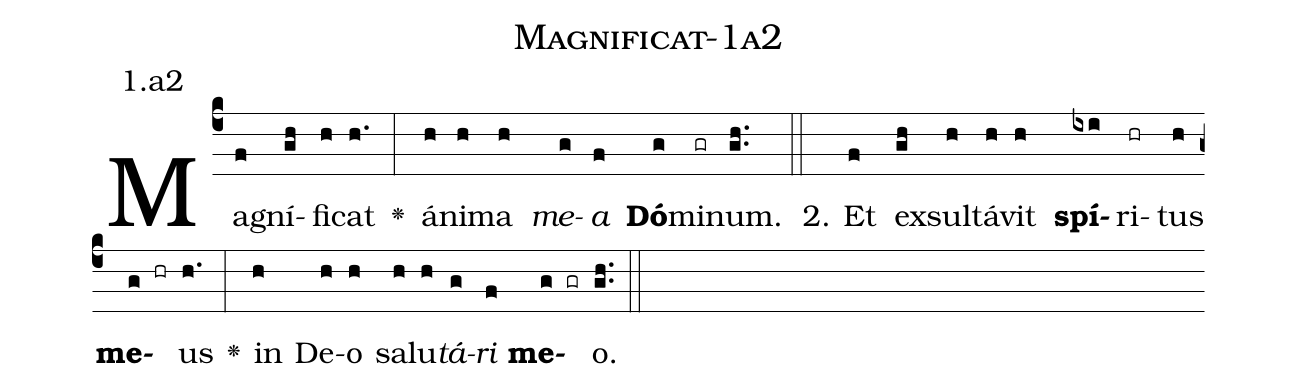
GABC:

name: Magnificat-1a2;
annotation: 1.a2;
%%
(c4)Ma(f)gní(gh)fi(h)cat(h.) <v>\greheightstar</v>(:) á(h)ni(h)ma(h) <i>me</i>(g)<i>a</i>(f) <b>Dó</b>(g)mi(gr)num.(gh..) (::)
2. Et(f) ex(gh)sul(h)tá(h)vit(h) <b>spí</b>(ixi)ri(hr)tus(h) <b>me</b>(g hr)us(h.) <v>\greheightstar</v>(:) in(h) De(h)o(h) sa(h)lu(h)<i>tá</i>(g)<i>ri</i>(f) <b>me</b>(g gr)o.(gh..) (::)


%E(h) u(h) o(g) u(f) a(g) e.(gh..) (::)
